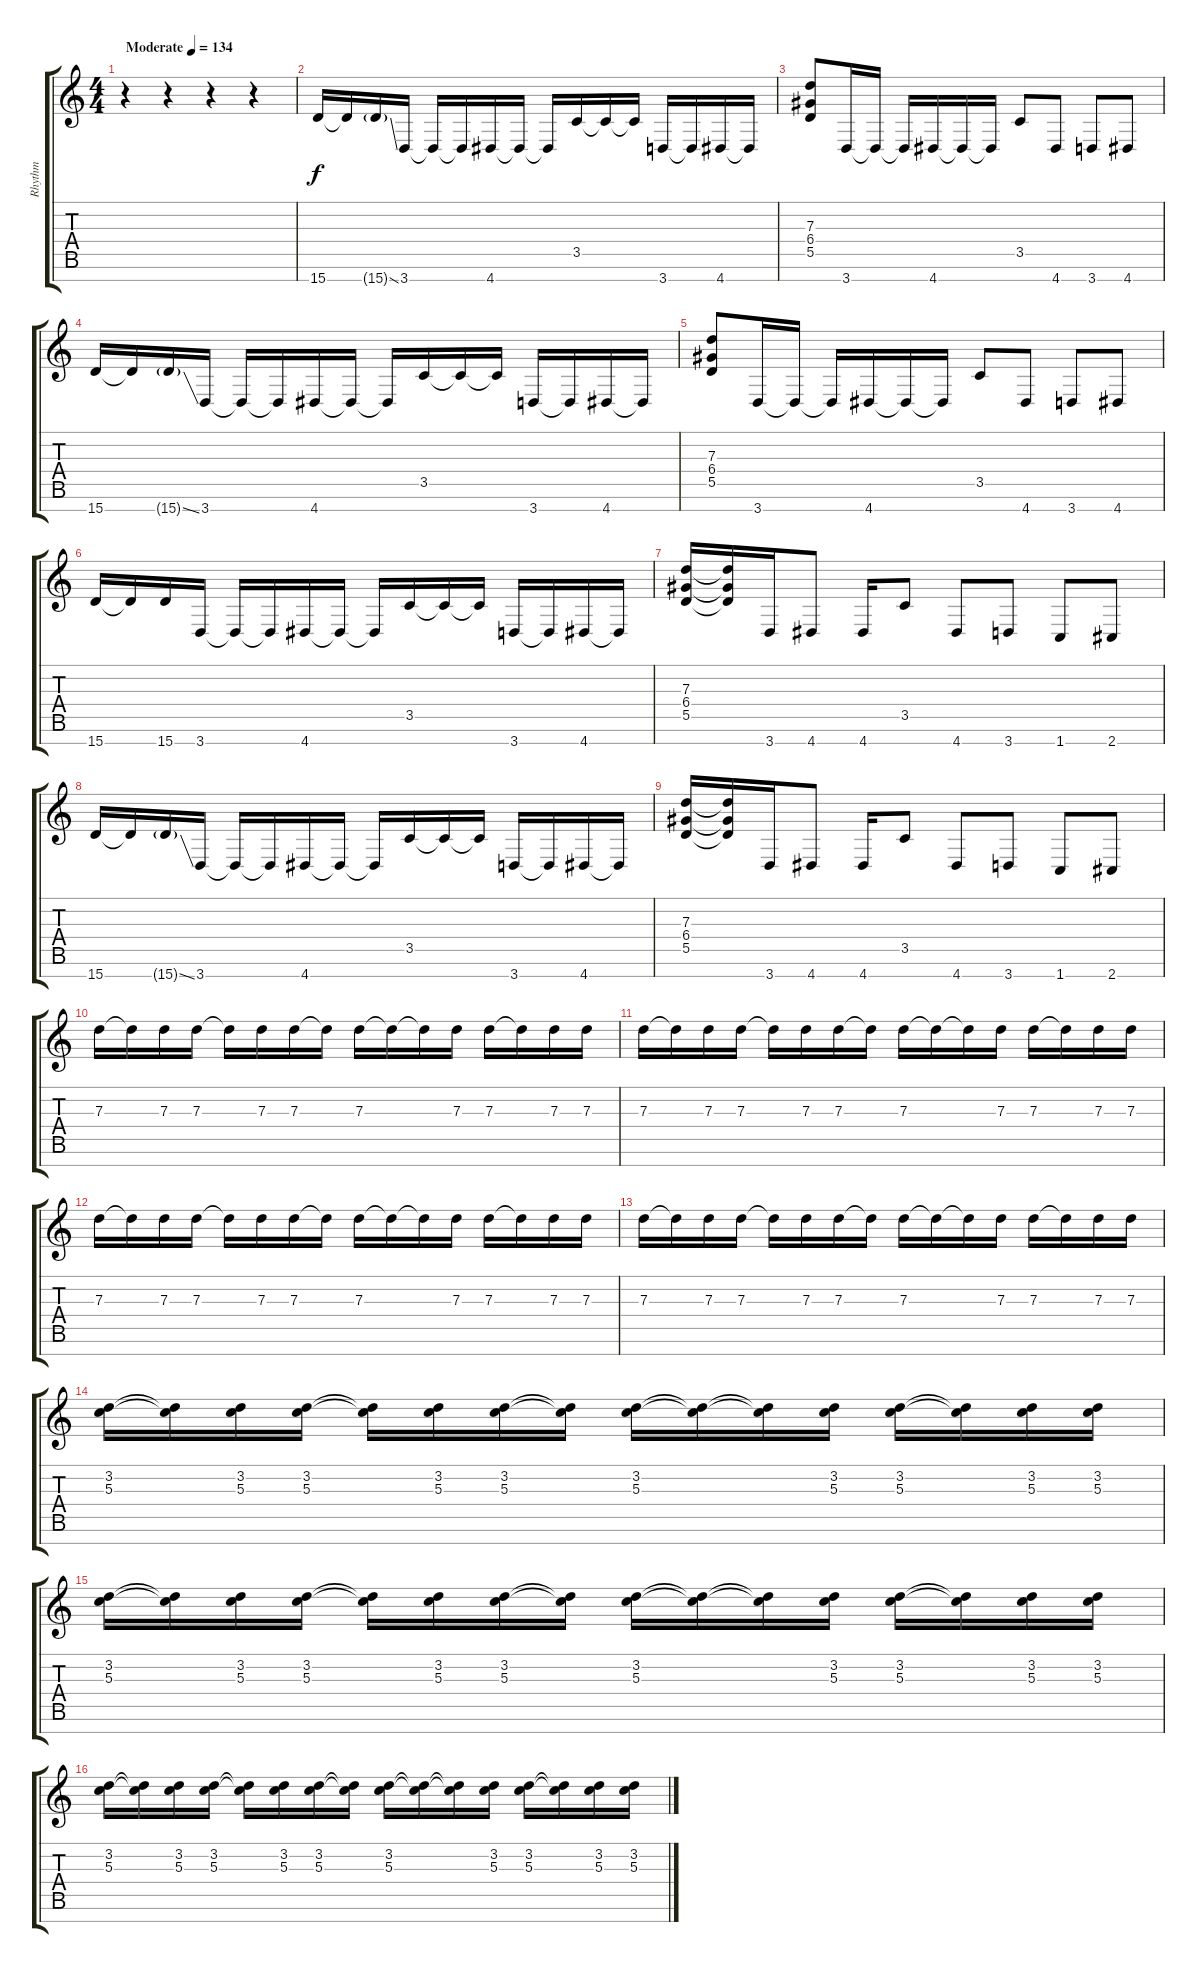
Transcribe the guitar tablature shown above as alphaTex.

\track ("Rhythm" "Rhythm") {instrument distortionguitar}
\staff {score tabs}
\tuning (E4 B3 G3 D3 A2 E2 B1) {hide}
\ts (4 4)
\tempo (134 "Moderate")
\clef g2
\ks c
r.4{dy f instrument distortionguitar} r.4 r.4 r.4 |
15.7.16 15.7{t}.16 15.7{ss g}.16 3.7.16 3.7{t}.16 3.7{t}.16 4.7.16 4.7{t}.16 4.7{t}.16 3.5.16 3.5{t}.16 3.5{t}.16 3.7.16 3.7{t}.16 4.7.16 4.7{t}.16 |
(7.3 6.4 5.5).8 3.7.16 3.7{t}.16 3.7{t}.16 4.7.16 4.7{t}.16 4.7{t}.16 3.5.8 4.7.8 3.7.8 4.7.8 |
15.7.16 15.7{t}.16 15.7{ss g}.16 3.7.16 3.7{t}.16 3.7{t}.16 4.7.16 4.7{t}.16 4.7{t}.16 3.5.16 3.5{t}.16 3.5{t}.16 3.7.16 3.7{t}.16 4.7.16 4.7{t}.16 |
(7.3 6.4 5.5).8 3.7.16 3.7{t}.16 3.7{t}.16 4.7.16 4.7{t}.16 4.7{t}.16 3.5.8 4.7.8 3.7.8 4.7.8 |
15.7.16 15.7{t}.16 15.7.16 3.7.16 3.7{t}.16 3.7{t}.16 4.7.16 4.7{t}.16 4.7{t}.16 3.5.16 3.5{t}.16 3.5{t}.16 3.7.16 3.7{t}.16 4.7.16 4.7{t}.16 |
(7.3 6.4 5.5).16 (7.3{t} 6.4{t} 5.5{t}).16 3.7.16 4.7.8 4.7.16 3.5.8 4.7.8 3.7.8 1.7.8 2.7.8 |
15.7.16 15.7{t}.16 15.7{ss g}.16 3.7.16 3.7{t}.16 3.7{t}.16 4.7.16 4.7{t}.16 4.7{t}.16 3.5.16 3.5{t}.16 3.5{t}.16 3.7.16 3.7{t}.16 4.7.16 4.7{t}.16 |
(7.3 6.4 5.5).16 (7.3{t} 6.4{t} 5.5{t}).16 3.7.16 4.7.8 4.7.16 3.5.8 4.7.8 3.7.8 1.7.8 2.7.8 |
7.3.16 7.3{t}.16 7.3.16 7.3.16 7.3{t}.16 7.3.16 7.3.16 7.3{t}.16 7.3.16 7.3{t}.16 7.3{t}.16 7.3.16 7.3.16 7.3{t}.16 7.3.16 7.3.16 |
7.3.16 7.3{t}.16 7.3.16 7.3.16 7.3{t}.16 7.3.16 7.3.16 7.3{t}.16 7.3.16 7.3{t}.16 7.3{t}.16 7.3.16 7.3.16 7.3{t}.16 7.3.16 7.3.16 |
7.3.16 7.3{t}.16 7.3.16 7.3.16 7.3{t}.16 7.3.16 7.3.16 7.3{t}.16 7.3.16 7.3{t}.16 7.3{t}.16 7.3.16 7.3.16 7.3{t}.16 7.3.16 7.3.16 |
7.3.16 7.3{t}.16 7.3.16 7.3.16 7.3{t}.16 7.3.16 7.3.16 7.3{t}.16 7.3.16 7.3{t}.16 7.3{t}.16 7.3.16 7.3.16 7.3{t}.16 7.3.16 7.3.16 |
(3.2 5.3).16 (3.2{t} 5.3{t}).16 (3.2 5.3).16 (3.2 5.3).16 (3.2{t} 5.3{t}).16 (3.2 5.3).16 (3.2 5.3).16 (3.2{t} 5.3{t}).16 (3.2 5.3).16 (3.2{t} 5.3{t}).16 (3.2{t} 5.3{t}).16 (3.2 5.3).16 (3.2 5.3).16 (3.2{t} 5.3{t}).16 (3.2 5.3).16 (3.2 5.3).16 |
(3.2 5.3).16 (3.2{t} 5.3{t}).16 (3.2 5.3).16 (3.2 5.3).16 (3.2{t} 5.3{t}).16 (3.2 5.3).16 (3.2 5.3).16 (3.2{t} 5.3{t}).16 (3.2 5.3).16 (3.2{t} 5.3{t}).16 (3.2{t} 5.3{t}).16 (3.2 5.3).16 (3.2 5.3).16 (3.2{t} 5.3{t}).16 (3.2 5.3).16 (3.2 5.3).16 |
(3.2 5.3).16 (3.2{t} 5.3{t}).16 (3.2 5.3).16 (3.2 5.3).16 (3.2{t} 5.3{t}).16 (3.2 5.3).16 (3.2 5.3).16 (3.2{t} 5.3{t}).16 (3.2 5.3).16 (3.2{t} 5.3{t}).16 (3.2{t} 5.3{t}).16 (3.2 5.3).16 (3.2 5.3).16 (3.2{t} 5.3{t}).16 (3.2 5.3).16 (3.2 5.3).16
